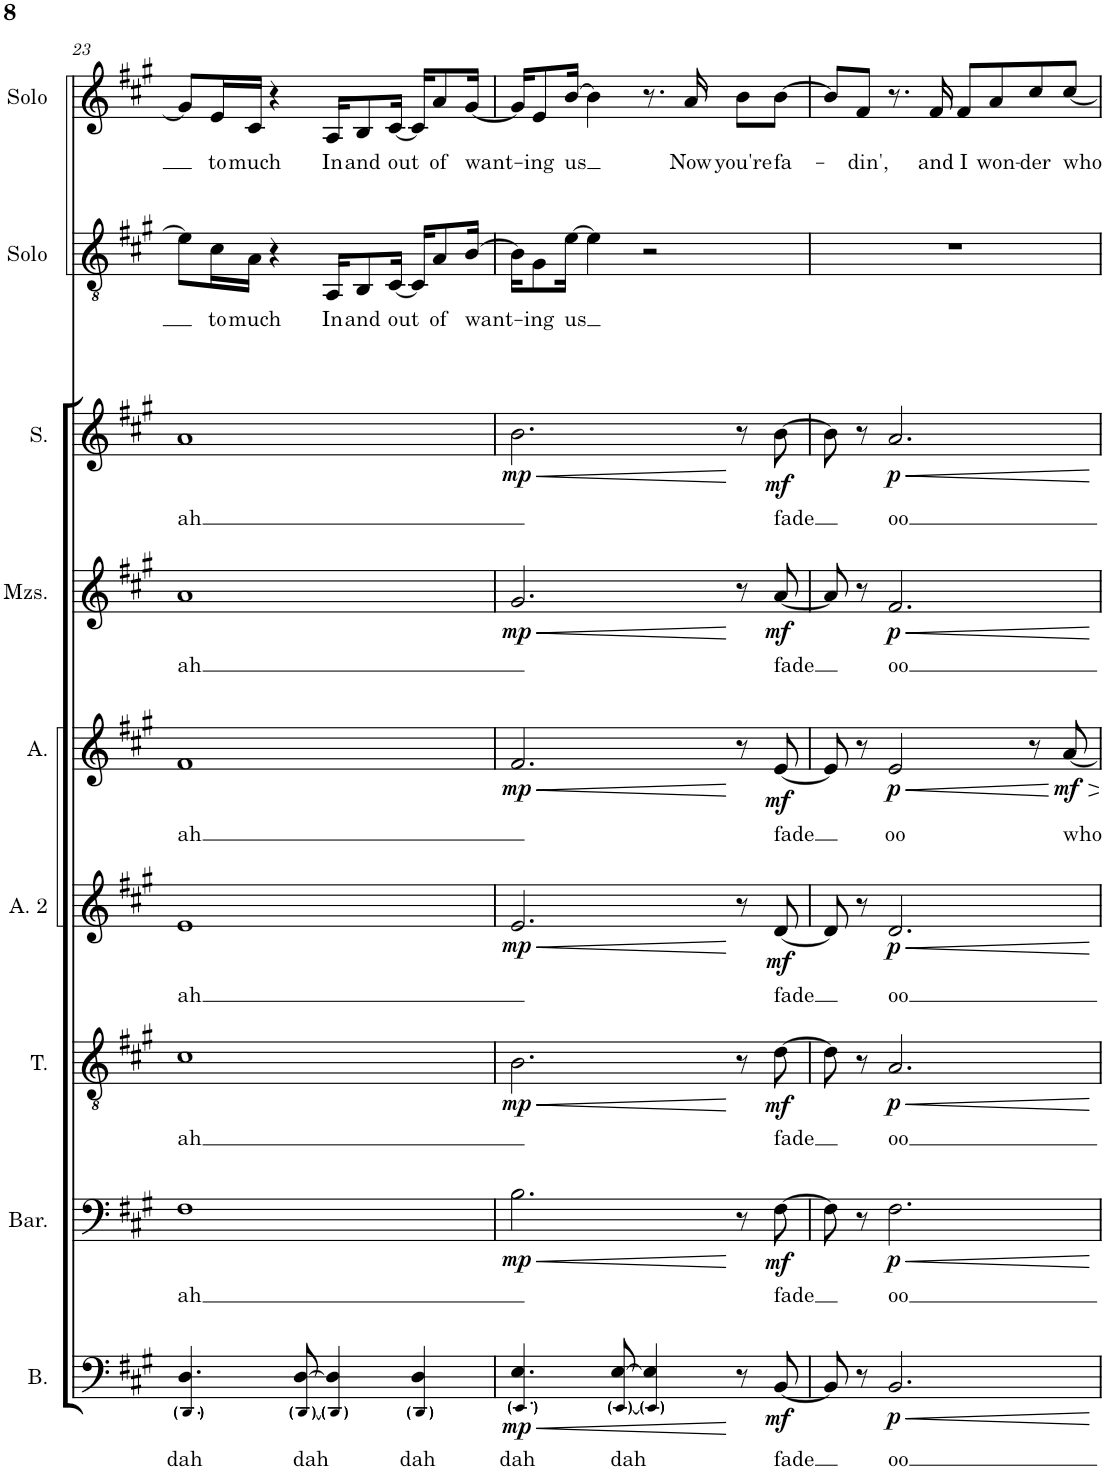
**kern	**text	**dynam	**kern	**text	**dynam	**kern	**text	**dynam	**kern	**text	**dynam	**kern	**text	**dynam	**kern	**text	**dynam	**kern	**text	**dynam	**kern	**text	**kern	**text
*part9	*part9	*part9	*part8	*part8	*part8	*part7	*part7	*part7	*part6	*part6	*part6	*part5	*part5	*part5	*part4	*part4	*part4	*part3	*part3	*part3	*part2	*part2	*part1	*part1
*staff9	*staff9	*staff9	*staff8	*staff8	*staff8	*staff7	*staff7	*staff7	*staff6	*staff6	*staff6	*staff5	*staff5	*staff5	*staff4	*staff4	*staff4	*staff3	*staff3	*staff3	*staff2	*staff2	*staff1	*staff1
*I"Bass	*	*	*I"Baritone	*	*	*I"Tenor	*	*	*I"Alto 2	*	*	*I"Alto	*	*	*I"Mezzo-soprano	*	*	*I"Soprano	*	*	*I"Solo	*	*I"Solo	*
*I'B.	*	*	*I'Bar.	*	*	*I'T.	*	*	*I'A. 2	*	*	*I'A.	*	*	*I'Mzs.	*	*	*I'S.	*	*	*I'Solo	*	*I'Solo	*
!!LO:PB:g=z
*clefF4	*	*	*clefF4	*	*	*clefGv2	*	*	*clefG2	*	*	*clefG2	*	*	*clefG2	*	*	*clefG2	*	*	*clefGv2	*	*clefG2	*
*k[f#c#g#]	*	*	*k[f#c#g#]	*	*	*k[f#c#g#]	*	*	*k[f#c#g#]	*	*	*k[f#c#g#]	*	*	*k[f#c#g#]	*	*	*k[f#c#g#]	*	*	*k[f#c#g#]	*	*k[f#c#g#]	*
*M4/4	*	*	*M4/4	*	*	*M4/4	*	*	*M4/4	*	*	*M4/4	*	*	*M4/4	*	*	*M4/4	*	*	*M4/4	*	*M4/4	*
=23	=23	=23	=23	=23	=23	=23	=23	=23	=23	=23	=23	=23	=23	=23	=23	=23	=23	=23	=23	=23	=23	=23	=23	=23
!	!LO:LY:b	!	!	!LO:LY:b	!	!	!LO:LY:b	!	!	!LO:LY:b	!	!	!LO:LY:b	!	!	!LO:LY:b	!	!	!LO:LY:b	!	!	!	!	!
4.DD!/ 4.D/	dah	.	1F#	ah	.	1c#	ah	.	1e	ah	.	1f#	ah	.	1a	ah	.	1a	ah	.	8e\L]	.	8g#/L]	.
!	!	!	!	!	!	!	!	!	!	!	!	!	!	!	!	!	!	!	!	!	!	!LO:LY:b	!	!LO:LY:b
.	.	.	.	.	.	.	.	.	.	.	.	.	.	.	.	.	.	.	.	.	16c#\L	to	16e/L	to
!	!	!	!	!	!	!	!	!	!	!	!	!	!	!	!	!	!	!	!	!	!	!LO:LY:b	!	!LO:LY:b
.	.	.	.	.	.	.	.	.	.	.	.	.	.	.	.	.	.	.	.	.	16A\JJ	much	16c#/JJ	much
.	.	.	.	.	.	.	.	.	.	.	.	.	.	.	.	.	.	.	.	.	4r	.	4r	.
!	!LO:LY:b	!	!	!	!	!	!	!	!	!	!	!	!	!	!	!	!	!	!	!	!	!	!	!
[8DD!/ [8D/	dah	.	.	.	.	.	.	.	.	.	.	.	.	.	.	.	.	.	.	.	.	.	.	.
!	!	!	!	!	!	!	!	!	!	!	!	!	!	!	!	!	!	!	!	!	!	!LO:LY:b	!	!LO:LY:b
4DD!/] 4D/]	.	.	.	.	.	.	.	.	.	.	.	.	.	.	.	.	.	.	.	.	16AA/KL	In	16A/KL	In
!	!	!	!	!	!	!	!	!	!	!	!	!	!	!	!	!	!	!	!	!	!	!LO:LY:b	!	!LO:LY:b
.	.	.	.	.	.	.	.	.	.	.	.	.	.	.	.	.	.	.	.	.	8BB/	and	8B/	and
!	!	!	!	!	!	!	!	!	!	!	!	!	!	!	!	!	!	!	!	!	!	!LO:LY:b	!	!LO:LY:b
.	.	.	.	.	.	.	.	.	.	.	.	.	.	.	.	.	.	.	.	.	[16C#/Jk	out	[16c#/Jk	out
!	!LO:LY:b	!	!	!	!	!	!	!	!	!	!	!	!	!	!	!	!	!	!	!	!	!	!	!
4DD!/ 4D/	dah	.	.	.	.	.	.	.	.	.	.	.	.	.	.	.	.	.	.	.	16C#/KL]	.	16c#/KL]	.
!	!	!	!	!	!	!	!	!	!	!	!	!	!	!	!	!	!	!	!	!	!	!LO:LY:b	!	!LO:LY:b
.	.	.	.	.	.	.	.	.	.	.	.	.	.	.	.	.	.	.	.	.	8A/	of	8a/	of
!	!	!	!	!	!	!	!	!	!	!	!	!	!	!	!	!	!	!	!	!	!	!LO:LY:b	!	!LO:LY:b
.	.	.	.	.	.	.	.	.	.	.	.	.	.	.	.	.	.	.	.	.	[16B/Jk	want-	[16g#/Jk	want-
=24	=24	=24	=24	=24	=24	=24	=24	=24	=24	=24	=24	=24	=24	=24	=24	=24	=24	=24	=24	=24	=24	=24	=24	=24
!	!LO:LY:b	!LO:HP:b	!	!	!LO:HP:b	!	!	!LO:HP:b	!	!	!LO:HP:b	!	!	!LO:HP:b	!	!	!LO:HP:b	!	!	!LO:HP:b	!	!	!	!
!	!	!LO:DY:n=1:b	!	!	!LO:DY:n=1:b	!	!	!LO:DY:n=1:b	!	!	!LO:DY:n=1:b	!	!	!LO:DY:n=1:b	!	!	!LO:DY:n=1:b	!	!	!LO:DY:n=1:b	!	!	!	!
4.EE!/ 4.E/	dah	< mp	2.B\	.	< mp	2.B\	.	< mp	2.e/	.	< mp	2.f#/	.	< mp	2.g#/	.	< mp	2.b\	.	< mp	16B\KL]	.	16g#/KL]	.
!	!	!	!	!	!	!	!	!	!	!	!	!	!	!	!	!	!	!	!	!	!	!LO:LY:b	!	!LO:LY:b
.	.	.	.	.	.	.	.	.	.	.	.	.	.	.	.	.	.	.	.	.	8G#\	-ing	8e/	-ing
!	!	!	!	!	!	!	!	!	!	!	!	!	!	!	!	!	!	!	!	!	!	!LO:LY:b	!	!LO:LY:b
.	.	.	.	.	.	.	.	.	.	.	.	.	.	.	.	.	.	.	.	.	[16e\Jk	us	[16b/Jk	us
.	.	.	.	.	.	.	.	.	.	.	.	.	.	.	.	.	.	.	.	.	4e\]	.	4b\]	.
!	!LO:LY:b	!	!	!	!	!	!	!	!	!	!	!	!	!	!	!	!	!	!	!	!	!	!	!
[8EE!/ [8E/	dah	.	.	.	.	.	.	.	.	.	.	.	.	.	.	.	.	.	.	.	.	.	.	.
4EE!/] 4E/]	.	.	.	.	.	.	.	.	.	.	.	.	.	.	.	.	.	.	.	.	2r	.	8.r	.
!	!	!	!	!	!	!	!	!	!	!	!	!	!	!	!	!	!	!	!	!	!	!	!	!LO:LY:b
.	.	.	.	.	.	.	.	.	.	.	.	.	.	.	.	.	.	.	.	.	.	.	16a/	Now
!	!	!	!	!	!	!	!	!	!	!	!	!	!	!	!	!	!	!	!	!	!	!	!	!LO:LY:b
8r	.	[	8r	.	[	8r	.	[	8r	.	[	8r	.	[	8r	.	[	8r	.	[	.	.	8b\L	you're
!	!LO:LY:b	!LO:DY:n=2:b	!	!LO:LY:b	!LO:DY:n=2:b	!	!LO:LY:b	!LO:DY:n=2:b	!	!LO:LY:b	!LO:DY:n=2:b	!	!LO:LY:b	!LO:DY:n=2:b	!	!LO:LY:b	!LO:DY:n=2:b	!	!LO:LY:b	!LO:DY:n=2:b	!	!	!	!LO:LY:b
[8BB/	fade	mf	[8F#\	fade	mf	[8d\	fade	mf	[8d/	fade	mf	[8e/	fade	mf	[8a/	fade	mf	[8b\	fade	mf	.	.	[8b\J	fa-
=25	=25	=25	=25	=25	=25	=25	=25	=25	=25	=25	=25	=25	=25	=25	=25	=25	=25	=25	=25	=25	=25	=25	=25	=25
8BB/]	.	.	8F#\]	.	.	8d\]	.	.	8d/]	.	.	8e/]	.	.	8a/]	.	.	8b\]	.	.	1r	.	8b/L]	.
!	!	!	!	!	!	!	!	!	!	!	!	!	!	!	!	!	!	!	!	!	!	!	!	!LO:LY:b
8r	.	.	8r	.	.	8r	.	.	8r	.	.	8r	.	.	8r	.	.	8r	.	.	.	.	8f#/J	-din',
!	!LO:LY:b	!LO:HP:b	!	!LO:LY:b	!LO:HP:b	!	!LO:LY:b	!LO:HP:b	!	!LO:LY:b	!LO:HP:b	!	!LO:LY:b	!LO:HP:b	!	!LO:LY:b	!LO:HP:b	!	!LO:LY:b	!LO:HP:b	!	!	!	!
!	!	!LO:DY:n=1:b	!	!	!LO:DY:n=1:b	!	!	!LO:DY:n=1:b	!	!	!LO:DY:n=1:b	!	!	!LO:DY:n=1:b	!	!	!LO:DY:n=1:b	!	!	!LO:DY:n=1:b	!	!	!	!
2.BB/	oo	< p	2.F#\	oo	< p	2.A/	oo	< p	2.d/	oo	< p	2e/	oo	< p	2.f#/	oo	< p	2.a/	oo	< p	.	.	8.r	.
!	!	!	!	!	!	!	!	!	!	!	!	!	!	!	!	!	!	!	!	!	!	!	!	!LO:LY:b
.	.	.	.	.	.	.	.	.	.	.	.	.	.	.	.	.	.	.	.	.	.	.	16f#/	and
!	!	!	!	!	!	!	!	!	!	!	!	!	!	!	!	!	!	!	!	!	!	!	!	!LO:LY:b
.	.	.	.	.	.	.	.	.	.	.	.	.	.	.	.	.	.	.	.	.	.	.	8f#/L	I
!	!	!	!	!	!	!	!	!	!	!	!	!	!	!	!	!	!	!	!	!	!	!	!	!LO:LY:b
.	.	.	.	.	.	.	.	.	.	.	.	.	.	.	.	.	.	.	.	.	.	.	8a/	won-
!	!	!	!	!	!	!	!	!	!	!	!	!	!	!	!	!	!	!	!	!	!	!	!	!LO:LY:b
.	.	.	.	.	.	.	.	.	.	.	.	8r	.	.	.	.	.	.	.	.	.	.	8cc#/	-der
!	!	!	!	!	!	!	!	!	!	!	!	!	!LO:LY:b	!LO:DY:n=2:b	!	!	!	!	!	!	!	!	!	!LO:LY:b
.	.	.	.	.	.	.	.	.	.	.	.	[8a/	who	[ mf	.	.	.	.	.	.	.	.	[8cc#/J	who
.	.	[	.	.	[	.	.	[	.	.	[	.	.	.	.	.	[	.	.	[	.	.	.	.
=	=	=	=	=	=	=	=	=	=	=	=	=	=	=	=	=	=	=	=	=	=	=	=	=
*-	*-	*-	*-	*-	*-	*-	*-	*-	*-	*-	*-	*-	*-	*-	*-	*-	*-	*-	*-	*-	*-	*-	*-	*-
